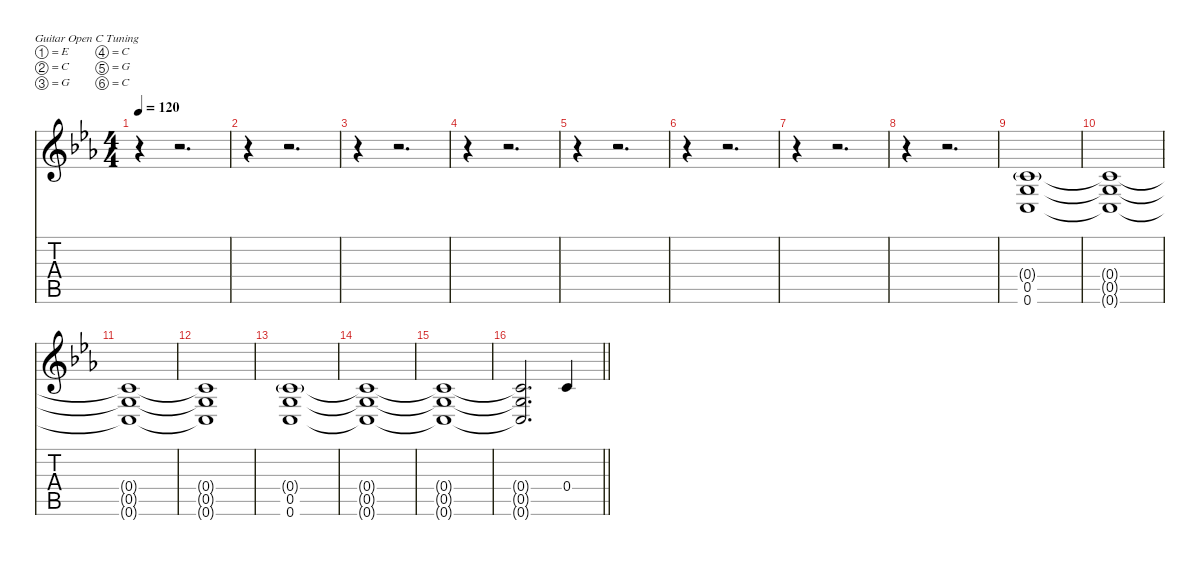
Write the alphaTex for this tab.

\defaultSystemsLayout 4
\hideDynamics
\bracketExtendMode nobrackets
\singleTrackTrackNamePolicy hidden
\multiTrackTrackNamePolicy hidden
\firstSystemTrackNameMode fullname
\firstSystemTrackNameOrientation horizontal
\otherSystemsTrackNameOrientation horizontal
\track ("Guitar 2" "dist.guit.") {instrument distortionguitar}
\staff {score tabs}
\tuning (E4 C4 G3 C3 G2 C2)
\ts (4 4)
\beaming (8 2 2 2 2)
\tempo 120
\clef g2
\ks cminor
r.4{dy f instrument distortionguitar} r.2{d} |
r.4 r.2{d} |
r.4 r.2{d} |
r.4 r.2{d} |
r.4 r.2{d} |
r.4 r.2{d} |
r.4 r.2{d} |
r.4 r.2{d} |
(0.4{g acc forcenatural} 0.5{acc forcenatural} 0.6{acc forcenatural}).1 |
(0.4{t acc forcenatural} 0.5{t acc forcenatural} 0.6{t acc forcenatural}).1 |
(0.4{t acc forcenatural} 0.5{t acc forcenatural} 0.6{t acc forcenatural}).1 |
(0.4{t acc forcenatural} 0.5{t acc forcenatural} 0.6{t acc forcenatural}).1 |
(0.4{g acc forcenatural} 0.5{acc forcenatural} 0.6{acc forcenatural}).1 |
(0.4{t acc forcenatural} 0.5{t acc forcenatural} 0.6{t acc forcenatural}).1 |
(0.4{t acc forcenatural} 0.5{t acc forcenatural} 0.6{t acc forcenatural}).1 |
\barLineRight lightlight
(0.4{t acc forcenatural} 0.5{t acc forcenatural} 0.6{t acc forcenatural}).2{d} 0.4{ss acc forcenatural}.4
